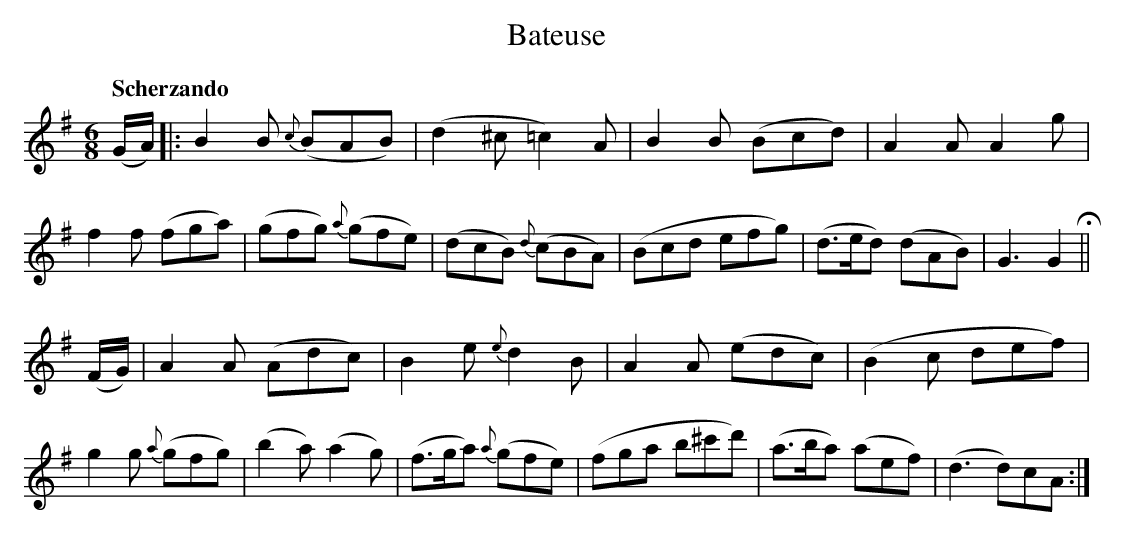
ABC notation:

X:1
T:Bateuse
M:6/8
L:1/8
Q:"Scherzando"
K:G
(G/A/)|:B2B {c}(BAB)|(d2^c =c2)A|B2B (Bcd)|A2A A2g|
f2f (fga)|(gfg) {a}(gfe)|(dcB) {d}(cBA)|(Bcd efg)|(d>ed) (dAB)|G3 G2!fermata!||
(F/G/)|A2A (Adc)|B2e {e}d2B|A2A (edc)|(B2c def)|
g2g {a}(gfg)|(b2a) (a2g)|(f>ga) {a}(gfe)|(fga b^c'd')|(a>ba) (aef)|(d3 d)cA:|]
